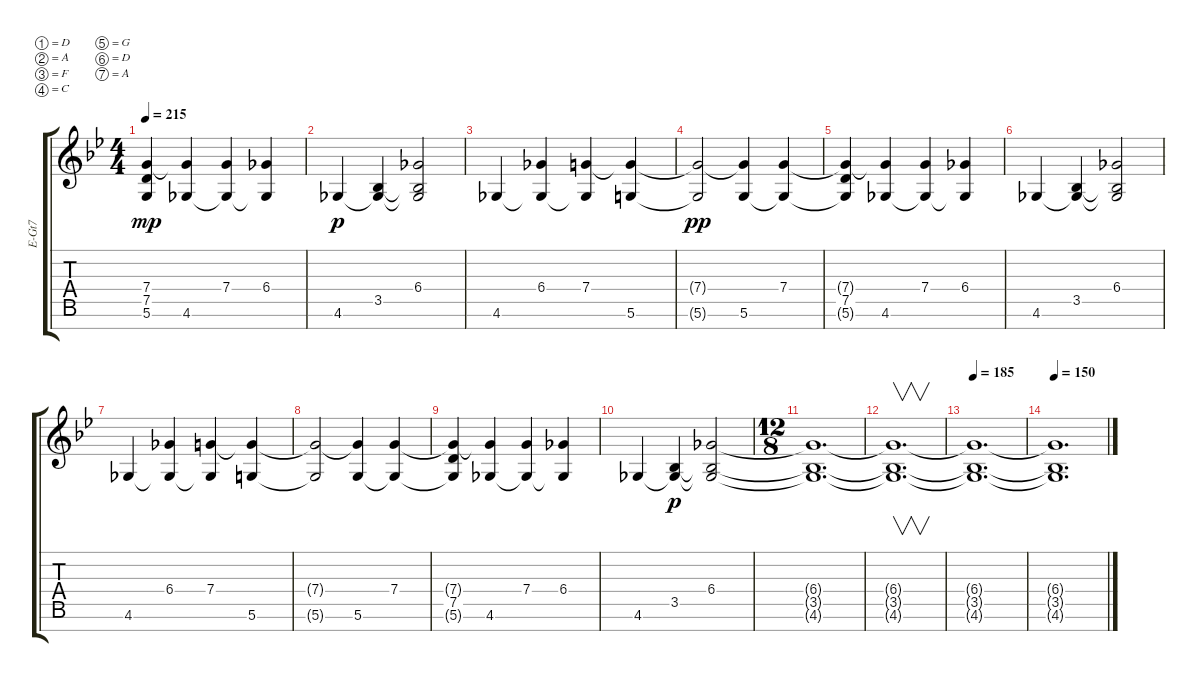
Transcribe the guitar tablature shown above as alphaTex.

\defaultSystemsLayout 4
\bracketExtendMode groupsimilarinstruments
\otherSystemsTrackNameOrientation horizontal
\track ("Electric Guitar" "E-Gt7") {instrument distortionguitar}
\staff {score tabs}
\tuning (D4 A3 F3 C3 G2 D2 A1)
\ts (4 4)
\tempo 215
\clef g2
\ks bb
(7.5{acc forcenatural} 7.4{t acc forcenatural} 5.6{t acc forcenatural}).4{dy mp beam Up} (4.6{acc b} 7.4{t acc forcenatural}).4{beam Up} (7.4{acc forcenatural} 4.6{t acc b}).4{beam Up} (6.4{acc b} 4.6{t acc b}).4{beam Up} |
4.6{acc b}.4{dy p beam Up} (3.5{acc forcenatural} 4.6{t acc b}).4{beam Up} (6.4{acc b} 3.5{t acc forcenatural} 4.6{t acc b}).2{beam Up} |
4.6{acc b}.4{beam Up} (6.4{acc b} 4.6{t acc b}).4{beam Up} (7.4{acc forcenatural} 4.6{t acc b}).4{beam Up} (5.6{acc forcenatural} 7.4{t acc forcenatural}).4{beam Up} |
(5.6{t acc forcenatural} 7.4{t acc forcenatural}).2{dy pp beam Up} (5.6{acc forcenatural} 7.4{t acc forcenatural}).4{beam Up} (7.4{acc forcenatural} 5.6{t acc forcenatural}).4{beam Up} |
(7.5{acc forcenatural} 7.4{t acc forcenatural} 5.6{t acc forcenatural}).4{beam Up} (4.6{acc b} 7.4{t acc forcenatural}).4{beam Up} (7.4{acc forcenatural} 4.6{t acc b}).4{beam Up} (6.4{acc b} 4.6{t acc b}).4{beam Up} |
4.6{acc b}.4{beam Up} (3.5{acc forcenatural} 4.6{t acc b}).4{beam Up} (6.4{acc b} 3.5{t acc forcenatural} 4.6{t acc b}).2{beam Up} |
4.6{acc b}.4{beam Up} (6.4{acc b} 4.6{t acc b}).4{beam Up} (7.4{acc forcenatural} 4.6{t acc b}).4{beam Up} (5.6{acc forcenatural} 7.4{t acc forcenatural}).4{beam Up} |
(5.6{t acc forcenatural} 7.4{t acc forcenatural}).2{beam Up} (5.6{acc forcenatural} 7.4{t acc forcenatural}).4{beam Up} (7.4{acc forcenatural} 5.6{t acc forcenatural}).4{beam Up} |
(7.5{acc forcenatural} 7.4{t acc forcenatural} 5.6{t acc forcenatural}).4{beam Up} (4.6{acc b} 7.4{t acc forcenatural}).4{beam Up} (7.4{acc forcenatural} 4.6{t acc b}).4{beam Up} (6.4{acc b} 4.6{t acc b}).4{beam Up} |
4.6{acc b}.4{beam Up} (3.5{acc forcenatural} 4.6{t acc b}).4{dy p beam Up} (6.4{acc b} 3.5{t acc forcenatural} 4.6{t acc b}).2{beam Up} |
\ts (12 8)
(6.4{t acc b} 3.5{t acc forcenatural} 4.6{t acc b}).1{d beam Up} |
(6.4{t acc b} 3.5{t acc forcenatural} 4.6{t acc b}).1{v d beam Up} |
\tempo 185
(6.4{t acc b} 3.5{t acc forcenatural} 4.6{t acc b}).1{d beam Up} |
\tempo 150
(4.6{t acc b} 3.5{t acc forcenatural} 6.4{t acc b}).1{d beam Up}
